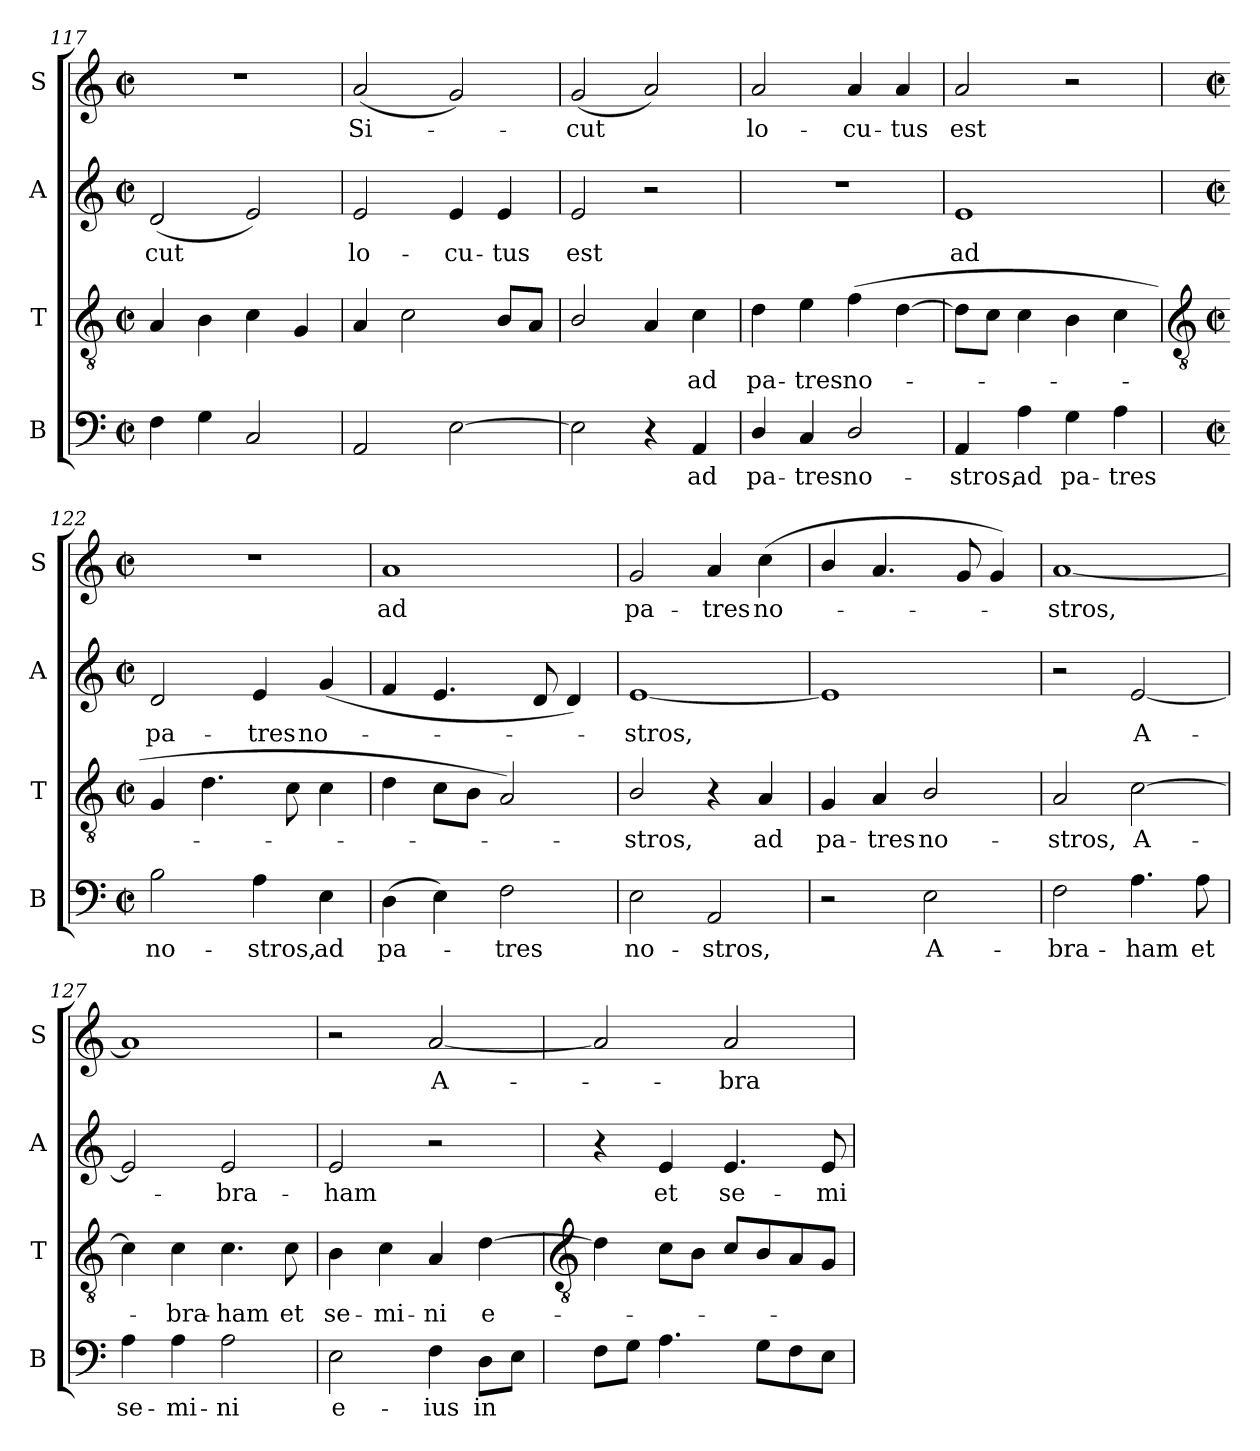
**kern	**text	**kern	**text	**kern	**text	**kern	**text
*part4	*part4	*part3	*part3	*part2	*part2	*part1	*part1
*staff4	*staff4	*staff3	*staff3	*staff2	*staff2	*staff1	*staff1
*I"B	*	*I"T	*	*I"A	*	*I"S	*
*I'B	*	*I'T	*	*I'A	*	*I'S	*
*clefF4	*	*clefGv2	*	*clefG2	*	*clefG2	*
*k[]	*	*k[]	*	*k[]	*	*k[]	*
*C:	*	*C:	*	*C:	*	*C:	*
*M2/2	*	*M2/2	*	*M2/2	*	*M2/2	*
*met(c|)	*	*met(c|)	*	*met(c|)	*	*met(c|)	*
=117	=117	=117	=117	=117	=117	=117	=117
!	!	!	!	!	!LO:LY:b	!	!
4F	.	4A	.	(<2d	cut	1r	.
4G	.	4B	.	.	.	.	.
2C	.	4c	.	2e)	.	.	.
.	.	4G	.	.	.	.	.
=118	=118	=118	=118	=118	=118	=118	=118
!	!	!	!	!	!LO:LY:b	!	!LO:LY:b
2AA	.	4A	.	2e	lo-	(<2a	Si-
.	.	2c	.	.	.	.	.
!	!	!	!	!	!LO:LY:b	!	!
[2E	.	.	.	4e	-cu-	2g)	.
!	!	!	!	!	!LO:LY:b	!	!
.	.	8BL	.	4e	-tus	.	.
.	.	8AJ	.	.	.	.	.
=119	=119	=119	=119	=119	=119	=119	=119
!	!	!	!	!	!LO:LY:b	!	!LO:LY:b
2E]	.	2B/	.	2e	est	(<2g	cut
4r	.	4A	.	2r	.	2a)	.
!	!LO:LY:b	!	!LO:LY:b	!	!	!	!
4AA	ad	4c	ad	.	.	.	.
=120	=120	=120	=120	=120	=120	=120	=120
!	!LO:LY:b	!	!LO:LY:b	!	!	!	!LO:LY:b
4D/	pa-	4d	pa-	1r	.	2a	lo-
!	!LO:LY:b	!	!LO:LY:b	!	!	!	!
4C	-tres	4e	-tres	.	.	.	.
!	!LO:LY:b	!	!LO:LY:b	!	!	!	!LO:LY:b
2D/	no-	(>4f	no-	.	.	4a	-cu-
!	!	!	!	!	!	!	!LO:LY:b
.	.	[4d	.	.	.	4a	-tus
=121	=121	=121	=121	=121	=121	=121	=121
!	!LO:LY:b	!	!	!	!LO:LY:b	!	!LO:LY:b
4AA	-stros,	8dL]	.	1e	ad	2a	est
.	.	8cJ	.	.	.	.	.
!	!LO:LY:b	!	!	!	!	!	!
4A	ad	4c	.	.	.	.	.
!	!LO:LY:b	!	!	!	!	!	!
4G	pa-	4B	.	.	.	2r	.
!	!LO:LY:b	!	!	!	!	!	!
4A	-tres	4c	.	.	.	.	.
!!LO:LB:g=z
=122	=122	=122	=122	=122	=122	=122	=122
*	*	*clefGv2	*	*	*	*	*
*M2/2	*	*M2/2	*	*M2/2	*	*M2/2	*
*met(c|)	*	*met(c|)	*	*met(c|)	*	*met(c|)	*
!	!LO:LY:b	!	!	!	!LO:LY:b	!	!
2B	no-	4G	.	2d	pa-	1r	.
.	.	4.d	.	.	.	.	.
!	!LO:LY:b	!	!	!	!LO:LY:b	!	!
4A	-stros,	.	.	4e	-tres	.	.
.	.	8c	.	.	.	.	.
!	!LO:LY:b	!	!	!	!LO:LY:b	!	!
4E	ad	4c	.	(<4g	no-	.	.
=123	=123	=123	=123	=123	=123	=123	=123
!	!LO:LY:b	!	!	!	!	!	!LO:LY:b
(>4D	pa-	4d	.	4f	.	1a	ad
4E)	.	8cL	.	4.e	.	.	.
.	.	8BJ	.	.	.	.	.
!	!LO:LY:b	!	!	!	!	!	!
2F	tres	2A)	.	.	.	.	.
.	.	.	.	8d	.	.	.
.	.	.	.	4d)	.	.	.
=124	=124	=124	=124	=124	=124	=124	=124
!	!LO:LY:b	!	!LO:LY:b	!	!LO:LY:b	!	!LO:LY:b
2E	no-	2B/	stros,	[1e	stros,	2g	pa-
!	!LO:LY:b	!	!	!	!	!	!LO:LY:b
2AA	-stros,	4r	.	.	.	4a	-tres
!	!	!	!LO:LY:b	!	!	!	!LO:LY:b
.	.	4A	ad	.	.	(<4cc	no-
=125	=125	=125	=125	=125	=125	=125	=125
!	!	!	!LO:LY:b	!	!	!	!
2r	.	4G	pa-	1e]	.	4b/	.
!	!	!	!LO:LY:b	!	!	!	!
.	.	4A	-tres	.	.	4.a	.
!	!LO:LY:b	!	!LO:LY:b	!	!	!	!
2E	A-	2B/	no-	.	.	.	.
.	.	.	.	.	.	8g	.
.	.	.	.	.	.	4g)	.
=126	=126	=126	=126	=126	=126	=126	=126
!	!LO:LY:b	!	!LO:LY:b	!	!	!	!LO:LY:b
2F	-bra-	2A	-stros,	2r	.	[1a	stros,
!	!LO:LY:b	!	!LO:LY:b	!	!LO:LY:b	!	!
4.A	-ham	[2c	A-	[2e	A-	.	.
!	!LO:LY:b	!	!	!	!	!	!
8A	et	.	.	.	.	.	.
=127	=127	=127	=127	=127	=127	=127	=127
!	!LO:LY:b	!	!	!	!	!	!
4A	se-	4c]	.	2e]	.	1a]	.
!	!LO:LY:b	!	!LO:LY:b	!	!	!	!
4A	-mi-	4c	bra-	.	.	.	.
!	!LO:LY:b	!	!LO:LY:b	!	!LO:LY:b	!	!
2A	-ni	4.c	-ham	2e	bra-	.	.
!	!	!	!LO:LY:b	!	!	!	!
.	.	8c	et	.	.	.	.
=128	=128	=128	=128	=128	=128	=128	=128
!	!LO:LY:b	!	!LO:LY:b	!	!LO:LY:b	!	!
2E	e-	4B	se-	2e	-ham	2r	.
!	!	!	!LO:LY:b	!	!	!	!
.	.	4c	-mi-	.	.	.	.
!	!LO:LY:b	!	!LO:LY:b	!	!	!	!LO:LY:b
4F	-ius	4A	-ni	2r	.	[2a	A-
!	!LO:LY:b	!	!LO:LY:b	!	!	!	!
8DL	in	[4d	e-	.	.	.	.
8EJ	.	.	.	.	.	.	.
!!LO:LB:g=z
=129	=129	=129	=129	=129	=129	=129	=129
*	*	*clefGv2	*	*	*	*	*
8FL	.	4d]	.	4r	.	2a]	.
8GJ	.	.	.	.	.	.	.
!	!	!	!	!	!LO:LY:b	!	!
4.A	.	8cL	.	4e	et	.	.
.	.	8BJ	.	.	.	.	.
!	!	!	!	!	!LO:LY:b	!	!LO:LY:b
.	.	8cL	.	4.e	se-	2a	bra-
8GL	.	8B	.	.	.	.	.
8F	.	8A	.	.	.	.	.
!	!	!	!	!	!LO:LY:b	!	!
8EJ	.	8GJ	.	8e	-mi-	.	.
=	=	=	=	=	=	=	=
*-	*-	*-	*-	*-	*-	*-	*-
